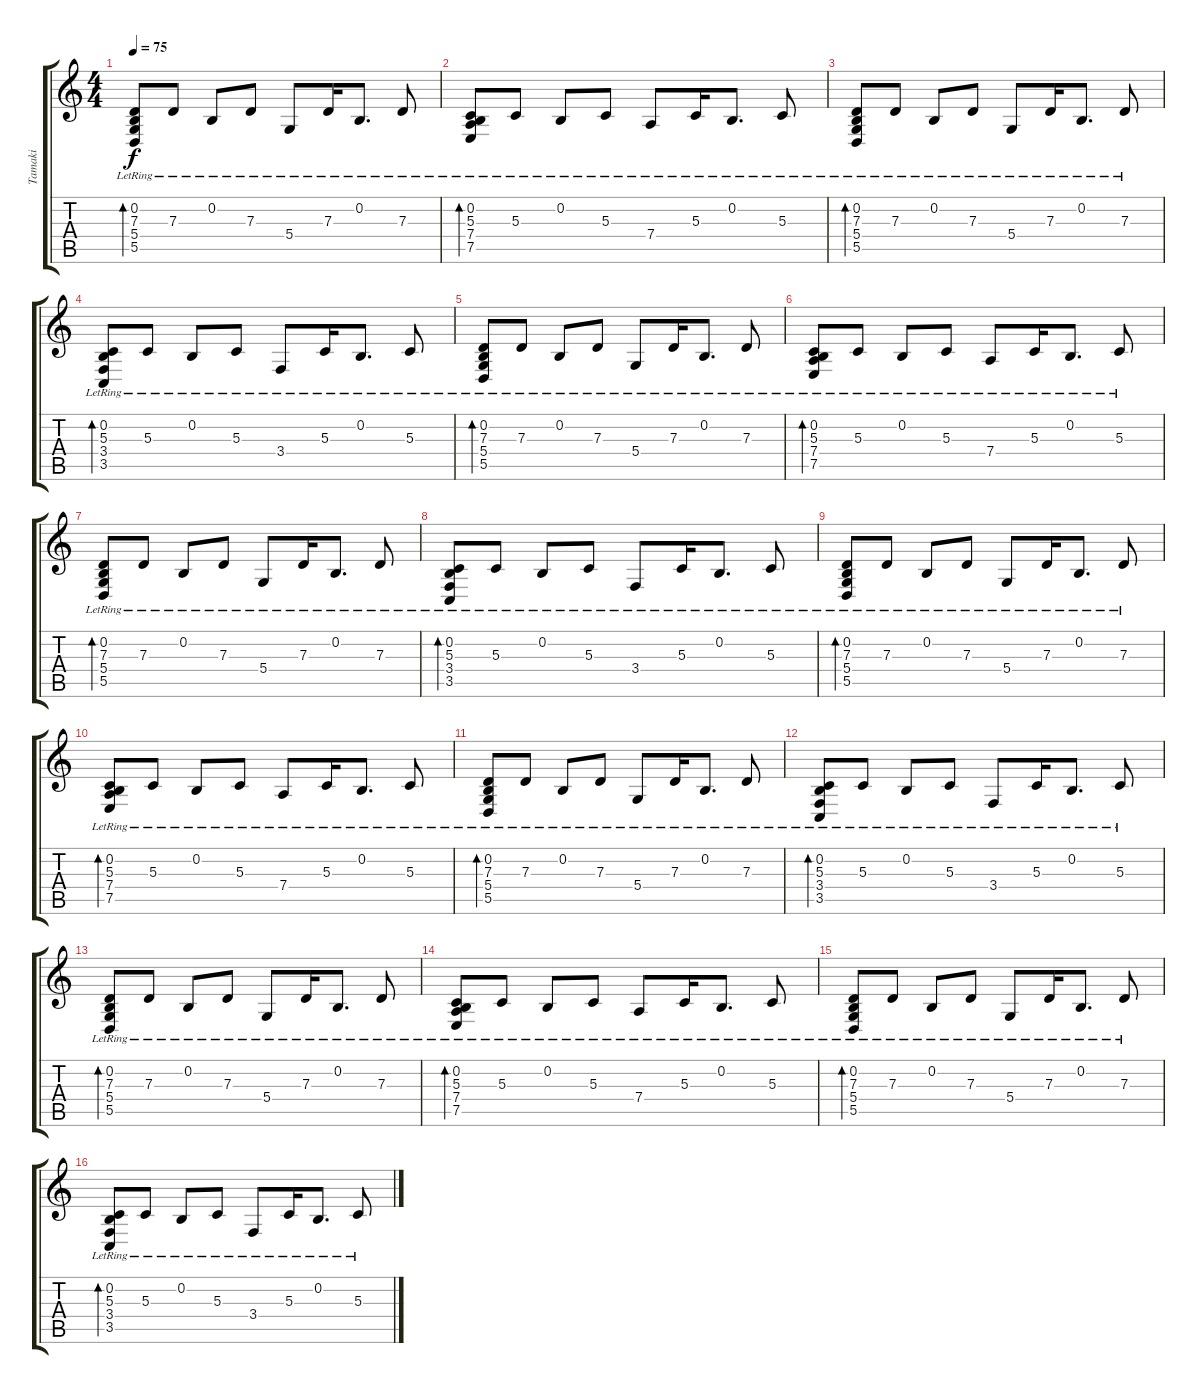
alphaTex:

\track ("Tamaki" "Tamaki") {instrument vibraphone}
\staff {score tabs}
\tuning (E4 B3 G3 D3 A2 E2) {hide}
\ts (4 4)
\tempo 75
\clef g2
\ks c
(0.2{lr} 7.3{lr} 5.4{lr} 5.5{lr}).8{bd 60 dy f} 7.3{lr}.8 0.2{lr}.8 7.3{lr}.8 5.4{lr}.8 7.3{lr}.16 0.2{lr}.8{d} 7.3{lr}.8 |
(0.2{lr} 5.3{lr} 7.4{lr} 7.5{lr}).8{bd 60} 5.3{lr}.8 0.2{lr}.8 5.3{lr}.8 7.4{lr}.8 5.3{lr}.16 0.2{lr}.8{d} 5.3{lr}.8 |
(0.2{lr} 7.3{lr} 5.4{lr} 5.5{lr}).8{bd 60} 7.3{lr}.8 0.2{lr}.8 7.3{lr}.8 5.4{lr}.8 7.3{lr}.16 0.2{lr}.8{d} 7.3{lr}.8 |
(0.2{lr} 5.3{lr} 3.4{lr} 3.5{lr}).8{bd 60} 5.3{lr}.8 0.2{lr}.8 5.3{lr}.8 3.4{lr}.8 5.3{lr}.16 0.2{lr}.8{d} 5.3{lr}.8 |
(0.2{lr} 7.3{lr} 5.4{lr} 5.5{lr}).8{bd 60} 7.3{lr}.8 0.2{lr}.8 7.3{lr}.8 5.4{lr}.8 7.3{lr}.16 0.2{lr}.8{d} 7.3{lr}.8 |
(0.2{lr} 5.3{lr} 7.4{lr} 7.5{lr}).8{bd 60} 5.3{lr}.8 0.2{lr}.8 5.3{lr}.8 7.4{lr}.8 5.3{lr}.16 0.2{lr}.8{d} 5.3{lr}.8 |
(0.2{lr} 7.3{lr} 5.4{lr} 5.5{lr}).8{bd 60} 7.3{lr}.8 0.2{lr}.8 7.3{lr}.8 5.4{lr}.8 7.3{lr}.16 0.2{lr}.8{d} 7.3{lr}.8 |
(0.2{lr} 5.3{lr} 3.4{lr} 3.5{lr}).8{bd 60} 5.3{lr}.8 0.2{lr}.8 5.3{lr}.8 3.4{lr}.8 5.3{lr}.16 0.2{lr}.8{d} 5.3{lr}.8 |
(0.2{lr} 7.3{lr} 5.4{lr} 5.5{lr}).8{bd 60} 7.3{lr}.8 0.2{lr}.8 7.3{lr}.8 5.4{lr}.8 7.3{lr}.16 0.2{lr}.8{d} 7.3{lr}.8 |
(0.2{lr} 5.3{lr} 7.4{lr} 7.5{lr}).8{bd 60} 5.3{lr}.8 0.2{lr}.8 5.3{lr}.8 7.4{lr}.8 5.3{lr}.16 0.2{lr}.8{d} 5.3{lr}.8 |
(0.2{lr} 7.3{lr} 5.4{lr} 5.5{lr}).8{bd 60} 7.3{lr}.8 0.2{lr}.8 7.3{lr}.8 5.4{lr}.8 7.3{lr}.16 0.2{lr}.8{d} 7.3{lr}.8 |
(0.2{lr} 5.3{lr} 3.4{lr} 3.5{lr}).8{bd 60} 5.3{lr}.8 0.2{lr}.8 5.3{lr}.8 3.4{lr}.8 5.3{lr}.16 0.2{lr}.8{d} 5.3{lr}.8 |
(0.2{lr} 7.3{lr} 5.4{lr} 5.5{lr}).8{bd 60} 7.3{lr}.8 0.2{lr}.8 7.3{lr}.8 5.4{lr}.8 7.3{lr}.16 0.2{lr}.8{d} 7.3{lr}.8 |
(0.2{lr} 5.3{lr} 7.4{lr} 7.5{lr}).8{bd 60} 5.3{lr}.8 0.2{lr}.8 5.3{lr}.8 7.4{lr}.8 5.3{lr}.16 0.2{lr}.8{d} 5.3{lr}.8 |
(0.2{lr} 7.3{lr} 5.4{lr} 5.5{lr}).8{bd 60} 7.3{lr}.8 0.2{lr}.8 7.3{lr}.8 5.4{lr}.8 7.3{lr}.16 0.2{lr}.8{d} 7.3{lr}.8 |
(0.2{lr} 5.3{lr} 3.4{lr} 3.5{lr}).8{bd 60} 5.3{lr}.8 0.2{lr}.8 5.3{lr}.8 3.4{lr}.8 5.3{lr}.16 0.2{lr}.8{d} 5.3{lr}.8
